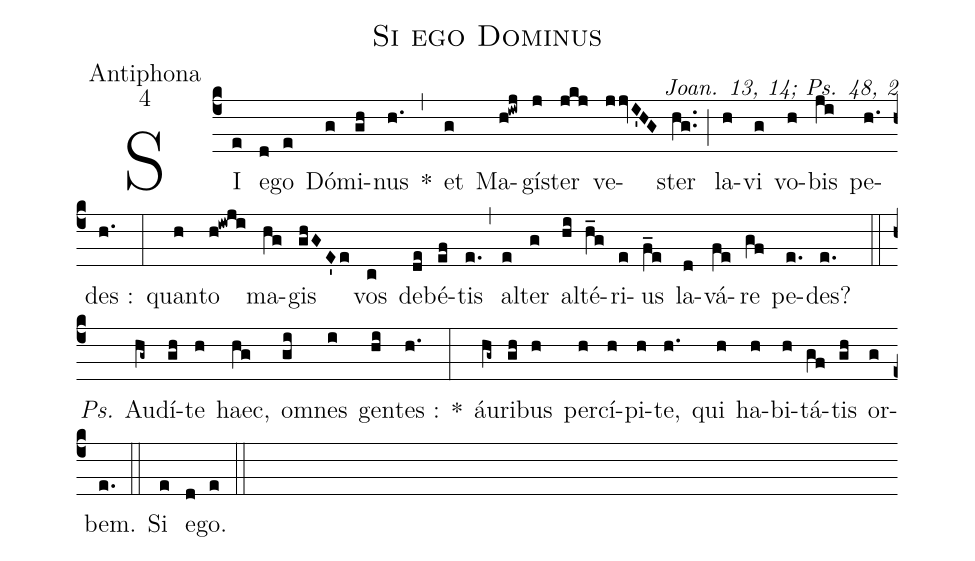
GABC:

name:Si ego Dominus;
office-part:Antiphona;
mode:4;
commentary:Joan. 13, 14; Ps. 48, 2;
%%
(c4) SI(e) e(d)go(e) Dó(g)mi(gh)nus(h.) *(,) et(g) Ma(h!iwj)gí(j)ster(jkj) ve(jjvI'HG)ster(hg..) (;) la(h)vi(g) vo(h)bis(ji) pe(h.)des :(h.) (:) quan(h)to(h!iwji) ma(hg)gis(ghGE'e) vos(c) de(de)bé(ef)tis(e.) (,) al(e)ter(g) al(hi)té(h_g)ri(e)us(f_e) la(d)vá(fe)re(gf) pe(e.)des?(e.) (::) <i>Ps.</i> Au(hg~)dí(gh)te(h) haec,(hg) o(gi)mnes(i) gen(hi)tes :(h.) *(:) áu(hg~)ri(gh)bus(h) per(h)cí(h)pi(h)te,(h.) qui(h) ha(h)bi(h)tá(gf)tis(gh) or(g)bem.(e.) (::) Si(e) e(d)go.(e) (::)
